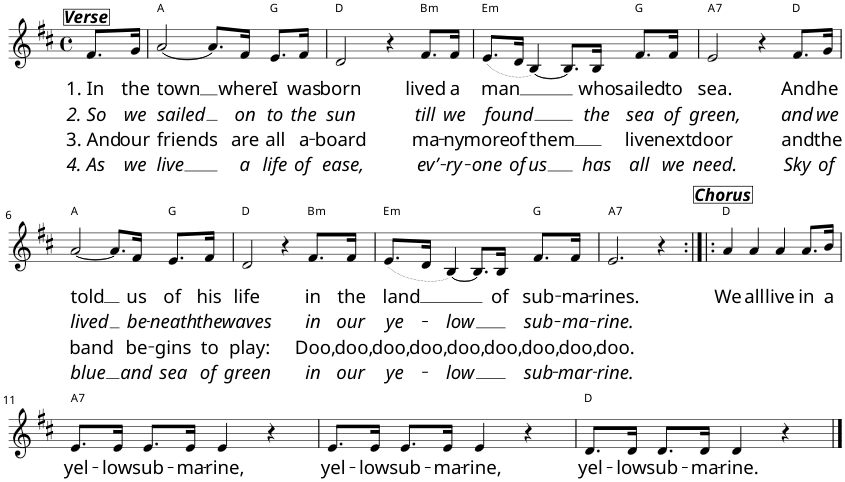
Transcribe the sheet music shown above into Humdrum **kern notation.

**kern	**text	**text	**text	**text	**harte
*part1	*part1	*part1	*part1	*part1	*part1
*staff1	*staff1	*staff1	*staff1	*staff1	*
*I"Piano	*	*	*	*	*
*I'Pno	*	*	*	*	*
*clefG2	*	*	*	*	*
*k[f#c#]	*	*	*	*	*
*D:	*	*	*	*	*
*M4/4	*	*	*	*	*
*met(c)	*	*	*	*	*
=1	=1	=1	=1	=1	=1
!LO:TX:a:Bi:t=Verse	!	!	!	!	!
!	!LO:LY:b	!LO:LY:b	!LO:LY:b	!LO:LY:b	!
8.f#/L	1. In	2. So	3. And	4. As	.
!	!LO:LY:b	!LO:LY:b	!LO:LY:b	!LO:LY:b	!
16g/Jk	the	we	our	we	.
=2	=2	=2	=2	=2	=2
!	!LO:LY:b	!LO:LY:b	!LO:LY:b	!LO:LY:b	!
[2a/	town	sailed	friends	live	A:maj
8.a/L]	.	.	.	.	.
!	!LO:LY:b	!LO:LY:b	!LO:LY:b	!LO:LY:b	!
16f#/Jk	where	on	are	a	.
!	!LO:LY:b	!LO:LY:b	!LO:LY:b	!LO:LY:b	!
8.e/L	I	to	all	life	G:maj
!	!LO:LY:b	!LO:LY:b	!LO:LY:b	!LO:LY:b	!
16f#/Jk	was	the	a-	of	.
=3	=3	=3	=3	=3	=3
!	!LO:LY:b	!LO:LY:b	!LO:LY:b	!LO:LY:b	!
2d/	born	sun	-board	ease,	D:maj
4r	.	.	.	.	.
!	!LO:LY:b	!LO:LY:b	!LO:LY:b	!LO:LY:b	!LO:H:kt=m
8.f#/L	lived	till	ma-	ev’-	B:min
!	!LO:LY:b	!LO:LY:b	!LO:LY:b	!LO:LY:b	!
16f#/Jk	a	we	-ny	-ry-	.
=4	=4	=4	=4	=4	=4
!	!LO:LY:b	!LO:LY:b	!LO:LY:b	!LO:LY:b	!LO:H:kt=m
(8.e/L	man	found	more	-one	E:min
!	!	!	!LO:LY:b	!LO:LY:b	!
16d/Jk	.	.	of	of	.
!	!	!	!LO:LY:b	!LO:LY:b	!
[4B/)	.	.	them	us	.
8.B/L]	.	.	.	.	.
!	!LO:LY:b	!LO:LY:b	!	!LO:LY:b	!
16B/Jk	who	the	.	has	.
!	!LO:LY:b	!LO:LY:b	!LO:LY:b	!LO:LY:b	!
8.f#/L	sailed	sea	live	all	G:maj
!	!LO:LY:b	!LO:LY:b	!LO:LY:b	!LO:LY:b	!
16f#/Jk	to	of	next	we	.
=5	=5	=5	=5	=5	=5
!	!LO:LY:b	!LO:LY:b	!LO:LY:b	!LO:LY:b	!LO:H:kt=7
2e/	sea.	green,	door	need.	A:7
4r	.	.	.	.	.
!	!LO:LY:b	!LO:LY:b	!LO:LY:b	!LO:LY:b	!
8.f#/L	And	and	and	Sky	D:maj
!	!LO:LY:b	!LO:LY:b	!LO:LY:b	!LO:LY:b	!
16g/Jk	he	we	the	of	.
!!LO:LB:g=z
=6	=6	=6	=6	=6	=6
!	!LO:LY:b	!LO:LY:b	!LO:LY:b	!LO:LY:b	!
[2a/	told	lived	band	blue	A:maj
8.a/L]	.	.	.	.	.
!	!LO:LY:b	!LO:LY:b	!LO:LY:b	!LO:LY:b	!
16f#/Jk	us	be-	be-	and	.
!	!LO:LY:b	!LO:LY:b	!LO:LY:b	!LO:LY:b	!
8.e/L	of	-neath	-gins	sea	G:maj
!	!LO:LY:b	!LO:LY:b	!LO:LY:b	!LO:LY:b	!
16f#/Jk	his	the	to	of	.
=7	=7	=7	=7	=7	=7
!	!LO:LY:b	!LO:LY:b	!LO:LY:b	!LO:LY:b	!
2d/	life	waves	play:	green	D:maj
4r	.	.	.	.	.
!	!LO:LY:b	!LO:LY:b	!LO:LY:b	!LO:LY:b	!LO:H:kt=m
8.f#/L	in	in	Doo,	in	B:min
!	!LO:LY:b	!LO:LY:b	!LO:LY:b	!LO:LY:b	!
16f#/Jk	the	our	doo,	our	.
=8	=8	=8	=8	=8	=8
!	!LO:LY:b	!LO:LY:b	!LO:LY:b	!LO:LY:b	!LO:H:kt=m
(8.e/L	land	ye-	doo,	ye-	E:min
!	!	!	!LO:LY:b	!	!
16d/Jk	.	.	doo,	.	.
!	!	!LO:LY:b	!LO:LY:b	!LO:LY:b	!
[4B/)	.	-low	doo,	-low	.
8.B/L]	.	.	.	.	.
!	!LO:LY:b	!	!LO:LY:b	!	!
16B/Jk	of	.	doo,	.	.
!	!LO:LY:b	!LO:LY:b	!LO:LY:b	!LO:LY:b	!
8.f#/L	sub-	sub-	doo,	sub-	G:maj
!	!LO:LY:b	!LO:LY:b	!LO:LY:b	!LO:LY:b	!
16f#/Jk	-ma-	-ma-	doo,	-mar-	.
=9	=9	=9	=9	=9	=9
!	!LO:LY:b	!LO:LY:b	!LO:LY:b	!LO:LY:b	!LO:H:kt=7
2.e/	-rines.	-rine.	doo.	-rine.	A:7
4r	.	.	.	.	.
=10:|!|:	=10:|!|:	=10:|!|:	=10:|!|:	=10:|!|:	=10:|!|:
!LO:TX:a:Bi:t=Chorus	!	!	!	!	!
!	!LO:LY:b	!	!	!	!
4a/	We	.	.	.	D:maj
!	!LO:LY:b	!	!	!	!
4a/	all	.	.	.	.
!	!LO:LY:b	!	!	!	!
4a/	live	.	.	.	.
!	!LO:LY:b	!	!	!	!
8.a/L	in	.	.	.	.
!	!LO:LY:b	!	!	!	!
16b/Jk	a	.	.	.	.
!!LO:LB:g=z
=11	=11	=11	=11	=11	=11
!	!LO:LY:b	!	!	!	!LO:H:kt=7
8.e/L	yel-	.	.	.	A:7
!	!LO:LY:b	!	!	!	!
16e/Jk	-low	.	.	.	.
!	!LO:LY:b	!	!	!	!
8.e/L	sub-	.	.	.	.
!	!LO:LY:b	!	!	!	!
16e/Jk	-ma-	.	.	.	.
!	!LO:LY:b	!	!	!	!
4e/	-rine,	.	.	.	.
4r	.	.	.	.	.
=12	=12	=12	=12	=12	=12
!	!LO:LY:b	!	!	!	!
8.e/L	yel-	.	.	.	.
!	!LO:LY:b	!	!	!	!
16e/Jk	-low	.	.	.	.
!	!LO:LY:b	!	!	!	!
8.e/L	sub-	.	.	.	.
!	!LO:LY:b	!	!	!	!
16e/Jk	-ma-	.	.	.	.
!	!LO:LY:b	!	!	!	!
4e/	-rine,	.	.	.	.
4r	.	.	.	.	.
=13	=13	=13	=13	=13	=13
!	!LO:LY:b	!	!	!	!
8.d/L	yel-	.	.	.	D:maj
!	!LO:LY:b	!	!	!	!
16d/Jk	-low	.	.	.	.
!	!LO:LY:b	!	!	!	!
8.d/L	sub-	.	.	.	.
!	!LO:LY:b	!	!	!	!
16d/Jk	-ma-	.	.	.	.
!	!LO:LY:b	!	!	!	!
4d/	-rine.	.	.	.	.
4r	.	.	.	.	.
==	==	==	==	==	==
*-	*-	*-	*-	*-	*-
